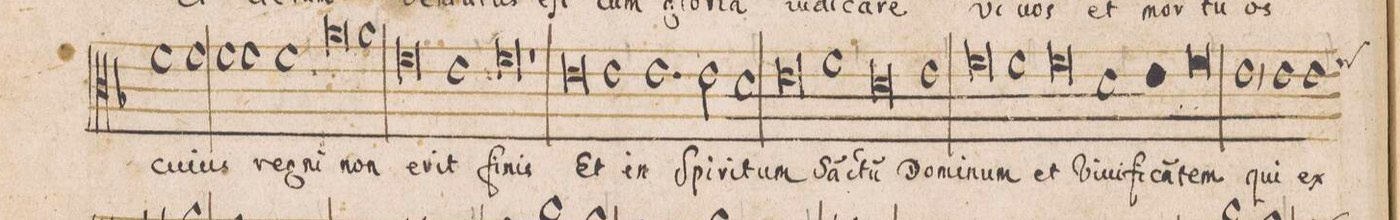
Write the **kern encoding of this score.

**kern	**text
*I"DISCANTVS	*
*clefC3	*
*k[b-]	*
*met(O)	*
*M3/1	*
1f	cu-
1f	-ius
=116	=116
1f	re-
1f	-gni
1f	non
=117	=117
0a	e-
1a	.
=118	=118
0f	-rit
1e	fi-
=119	=119
0f	-nis
1r	.
=120	=120
0e	Et
1e	in
=121	=121
1.e	Spi-
2e\	-ri-
1d	-tum
=122	=122
0e	Sa(n)-
1f	-ctu(m)
=123	=123
0d	Do-
1e	-mi-
=124	=124
0f	-num
1f	et
=125	=125
0f	vi-
1d	-vi-
=126	=126
*col	*
1e	-fi-
0f	-ca(n)-
*Xcol	*
=127	=127
1e,	-tem
1e	qui
*custos:f	*
1e	ex
=128	=128
*-	*-
